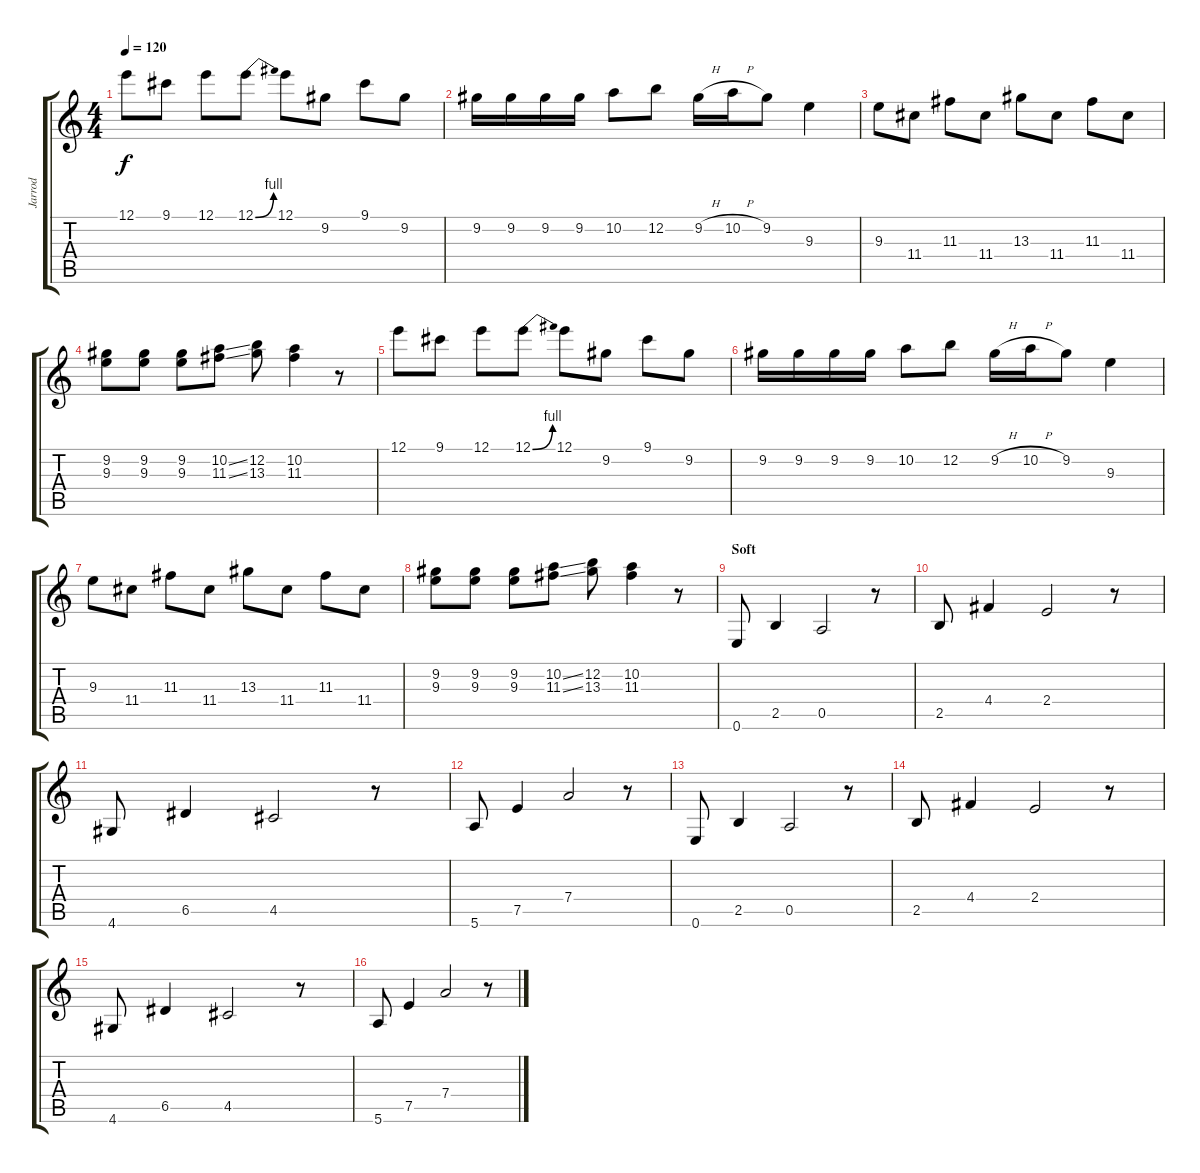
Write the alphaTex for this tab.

\track ("Jarrod" "Jarrod") {instrument distortionguitar}
\staff {score tabs}
\tuning (E4 B3 G3 D3 A2 E2) {hide}
\ts (4 4)
\tempo 120
\clef g2
\ks c
12.1.8{dy f} 9.1.8 12.1.8 12.1{be (bend 0 0 60 4)}.8 12.1.8 9.2.8 9.1.8 9.2.8 |
9.2.16 9.2.16 9.2.16 9.2.16 10.2.8 12.2.8 9.2{h}.16 10.2{h}.16 9.2.8 9.3.4 |
9.3.8 11.4.8 11.3.8 11.4.8 13.3.8 11.4.8 11.3.8 11.4.8 |
(9.2 9.3).8 (9.2 9.3).8 (9.2 9.3).8 (10.2{ss} 11.3{ss}).8 (12.2 13.3).8 (10.2 11.3).4 r.8 |
12.1.8 9.1.8 12.1.8 12.1{be (bend 0 0 60 4)}.8 12.1.8 9.2.8 9.1.8 9.2.8 |
9.2.16 9.2.16 9.2.16 9.2.16 10.2.8 12.2.8 9.2{h}.16 10.2{h}.16 9.2.8 9.3.4 |
9.3.8 11.4.8 11.3.8 11.4.8 13.3.8 11.4.8 11.3.8 11.4.8 |
(9.2 9.3).8 (9.2 9.3).8 (9.2 9.3).8 (10.2{ss} 11.3{ss}).8 (12.2 13.3).8 (10.2 11.3).4 r.8 |
\section ("" "Soft")
0.6.8 2.5.4 0.5.2 r.8 |
2.5.8 4.4.4 2.4.2 r.8 |
4.6.8 6.5.4 4.5.2 r.8 |
5.6.8 7.5.4 7.4.2 r.8 |
0.6.8 2.5.4 0.5.2 r.8 |
2.5.8 4.4.4 2.4.2 r.8 |
4.6.8 6.5.4 4.5.2 r.8 |
5.6.8 7.5.4 7.4.2 r.8
